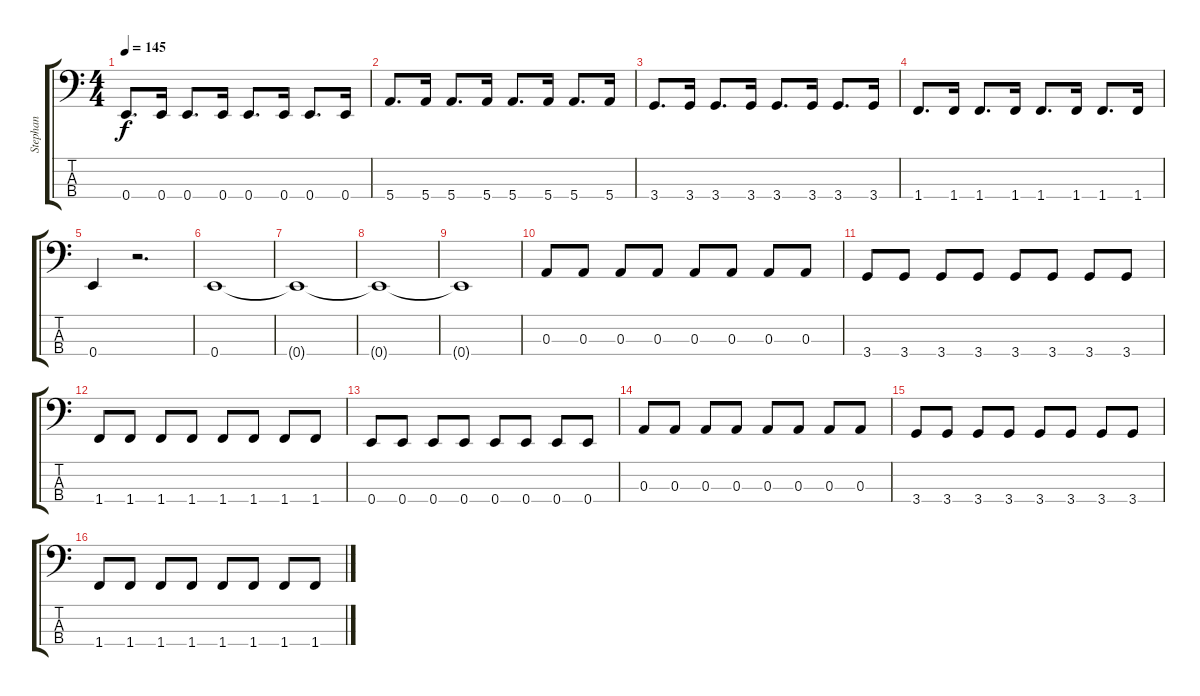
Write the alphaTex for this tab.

\track ("Stephan" "Stephan") {instrument electricbassfinger}
\staff {score tabs}
\tuning (G2 D2 A1 E1) {hide}
\ts (4 4)
\tempo 145
\clef f4
\ks c
0.4.8{d dy f} 0.4.16 0.4.8{d} 0.4.16 0.4.8{d} 0.4.16 0.4.8{d} 0.4.16 |
5.4.8{d} 5.4.16 5.4.8{d} 5.4.16 5.4.8{d} 5.4.16 5.4.8{d} 5.4.16 |
3.4.8{d} 3.4.16 3.4.8{d} 3.4.16 3.4.8{d} 3.4.16 3.4.8{d} 3.4.16 |
1.4.8{d} 1.4.16 1.4.8{d} 1.4.16 1.4.8{d} 1.4.16 1.4.8{d} 1.4.16 |
0.4.4 r.2{d} |
0.4.1 |
0.4{t}.1 |
0.4{t}.1 |
0.4{t}.1 |
0.3.8 0.3.8 0.3.8 0.3.8 0.3.8 0.3.8 0.3.8 0.3.8 |
3.4.8 3.4.8 3.4.8 3.4.8 3.4.8 3.4.8 3.4.8 3.4.8 |
1.4.8 1.4.8 1.4.8 1.4.8 1.4.8 1.4.8 1.4.8 1.4.8 |
0.4.8 0.4.8 0.4.8 0.4.8 0.4.8 0.4.8 0.4.8 0.4.8 |
0.3.8 0.3.8 0.3.8 0.3.8 0.3.8 0.3.8 0.3.8 0.3.8 |
3.4.8 3.4.8 3.4.8 3.4.8 3.4.8 3.4.8 3.4.8 3.4.8 |
1.4.8 1.4.8 1.4.8 1.4.8 1.4.8 1.4.8 1.4.8 1.4.8
